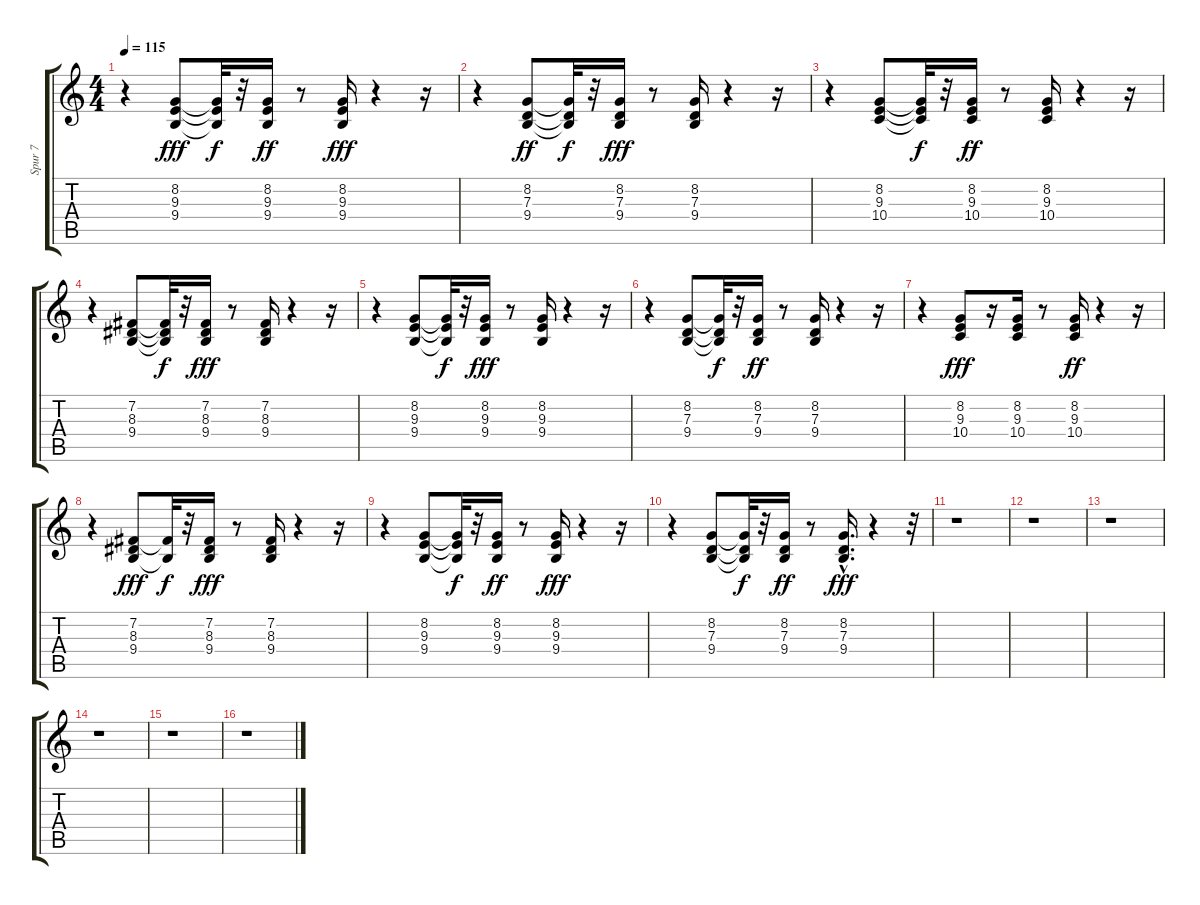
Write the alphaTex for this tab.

\track ("Spur 7" "Spur 7") {instrument drawbarorgan}
\staff {score tabs}
\tuning (E4 B3 G3 D3 A2 E2) {hide}
\ts (4 4)
\tempo 115
\clef g2
\ks c
r.4{dy fff} (8.2 9.3 9.4).8 (8.2{t} 9.3{t} 9.4{t}).32{dy f} r.32 (8.2 9.3 9.4).16{dy ff} r.8 (8.2 9.3 9.4).16{dy fff} r.4 r.16 |
r.4 (8.2 7.3 9.4).8{dy ff} (8.2{t} 7.3{t} 9.4{t}).32{dy f} r.32 (8.2 7.3 9.4).16{dy fff} r.8 (8.2 7.3 9.4).16 r.4 r.16 |
r.4 (8.2 9.3 10.4).8 (8.2{t} 9.3{t} 10.4{t}).32{dy f} r.32 (8.2 9.3 10.4).16{dy ff} r.8 (8.2 9.3 10.4).16 r.4 r.16 |
r.4 (7.2 8.3 9.4).8 (7.2{t} 8.3{t} 9.4{t}).32{dy f} r.32 (7.2 8.3 9.4).16{dy fff} r.8 (7.2 8.3 9.4).16 r.4 r.16 |
r.4 (8.2 9.3 9.4).8 (8.2{t} 9.3{t} 9.4{t}).32{dy f} r.32 (8.2 9.3 9.4).16{dy fff} r.8 (8.2 9.3 9.4).16 r.4 r.16 |
r.4 (8.2 7.3 9.4).8 (8.2{t} 7.3{t} 9.4{t}).32{dy f} r.32 (8.2 7.3 9.4).16{dy ff} r.8 (8.2 7.3 9.4).16 r.4 r.16 |
r.4 (8.2 9.3 10.4).8{dy fff} r.16 (8.2 9.3 10.4).16 r.8 (8.2 9.3 10.4).16{dy ff} r.4 r.16 |
r.4 (7.2 8.3 9.4).8{dy fff} (7.2{t} 9.4{t}).32{dy f} r.32 (7.2 8.3 9.4).16{dy fff} r.8 (7.2 8.3 9.4).16 r.4 r.16 |
r.4 (8.2 9.3 9.4).8 (8.2{t} 9.3{t} 9.4{t}).32{dy f} r.32 (8.2 9.3 9.4).16{dy ff} r.8 (8.2 9.3 9.4).16{dy fff} r.4 r.16 |
r.4 (8.2 7.3 9.4).8 (8.2{t} 7.3{t} 9.4{t}).32{dy f} r.32 (8.2 7.3 9.4).16{dy ff} r.8 (8.2{hac} 7.3 9.4{hac}).16{d dy fff} r.4 r.32 |
r.1 |
r.1 |
r.1 |
r.1 |
r.1 |
r.1
